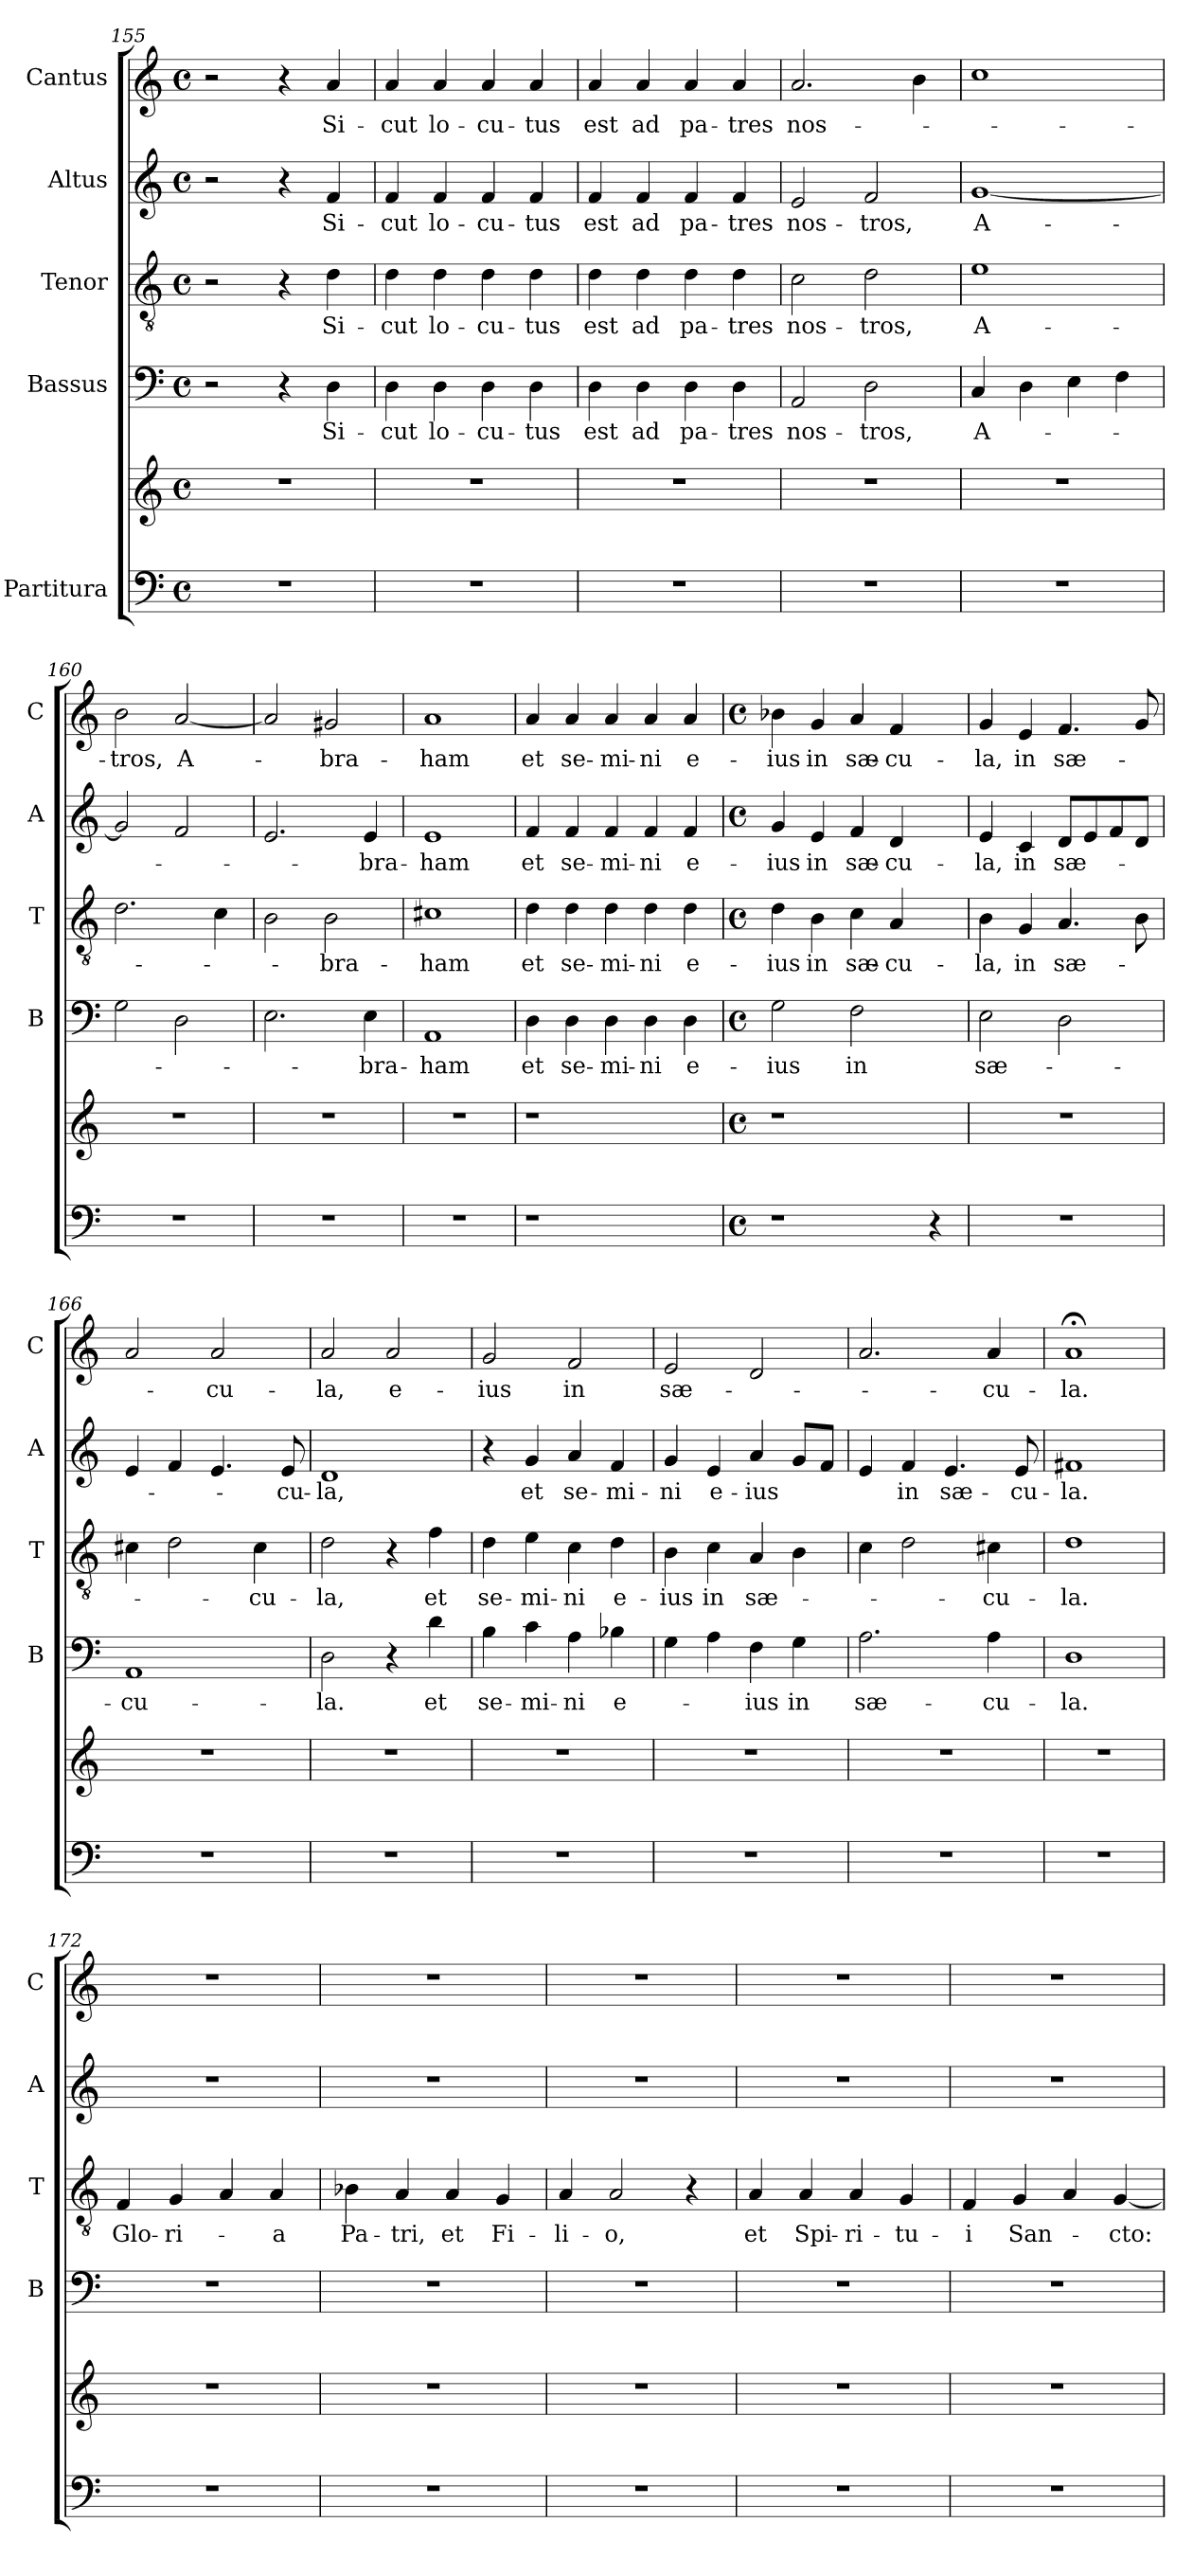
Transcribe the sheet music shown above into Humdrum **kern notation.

**kern	**kern	**kern	**text	**kern	**text	**kern	**text	**kern	**text
*part5	*part5	*part4	*part4	*part3	*part3	*part2	*part2	*part1	*part1
*staff6	*staff5	*staff4	*staff4	*staff3	*staff3	*staff2	*staff2	*staff1	*staff1
*I"Partitura	*	*I"Bassus	*	*I"Tenor	*	*I"Altus	*	*I"Cantus	*
*	*	*I'B	*	*I'T	*	*I'A	*	*I'C	*
!!LO:LB:g=z
*clefF4	*clefG2	*clefF4	*	*clefGv2	*	*clefG2	*	*clefG2	*
*k[]	*k[]	*k[]	*	*k[]	*	*k[]	*	*k[]	*
*C:	*C:	*C:	*	*C:	*	*C:	*	*C:	*
*M4/4	*M4/4	*M4/4	*	*M4/4	*	*M4/4	*	*M4/4	*
*met(c)	*met(c)	*met(c)	*	*met(c)	*	*met(c)	*	*met(c)	*
=155	=155	=155	=155	=155	=155	=155	=155	=155	=155
1r	1r	2r	.	2r	.	2r	.	2r	.
.	.	4r	.	4r	.	4r	.	4r	.
!	!	!	!LO:LY:b	!	!LO:LY:b	!	!LO:LY:b	!	!LO:LY:b
.	.	4D\	Si-	4d\	Si-	4f/	Si-	4a/	Si-
=156	=156	=156	=156	=156	=156	=156	=156	=156	=156
!	!	!	!LO:LY:b	!	!LO:LY:b	!	!LO:LY:b	!	!LO:LY:b
1r	1r	4D\	-cut	4d\	-cut	4f/	-cut	4a/	-cut
!	!	!	!LO:LY:b	!	!LO:LY:b	!	!LO:LY:b	!	!LO:LY:b
.	.	4D\	lo-	4d\	lo-	4f/	lo-	4a/	lo-
!	!	!	!LO:LY:b	!	!LO:LY:b	!	!LO:LY:b	!	!LO:LY:b
.	.	4D\	-cu-	4d\	-cu-	4f/	-cu-	4a/	-cu-
!	!	!	!LO:LY:b	!	!LO:LY:b	!	!LO:LY:b	!	!LO:LY:b
.	.	4D\	-tus	4d\	-tus	4f/	-tus	4a/	-tus
=157	=157	=157	=157	=157	=157	=157	=157	=157	=157
!	!	!	!LO:LY:b	!	!LO:LY:b	!	!LO:LY:b	!	!LO:LY:b
1r	1r	4D\	est	4d\	est	4f/	est	4a/	est
!	!	!	!LO:LY:b	!	!LO:LY:b	!	!LO:LY:b	!	!LO:LY:b
.	.	4D\	ad	4d\	ad	4f/	ad	4a/	ad
!	!	!	!LO:LY:b	!	!LO:LY:b	!	!LO:LY:b	!	!LO:LY:b
.	.	4D\	pa-	4d\	pa-	4f/	pa-	4a/	pa-
!	!	!	!LO:LY:b	!	!LO:LY:b	!	!LO:LY:b	!	!LO:LY:b
.	.	4D\	-tres	4d\	-tres	4f/	-tres	4a/	-tres
=158	=158	=158	=158	=158	=158	=158	=158	=158	=158
!	!	!	!LO:LY:b	!	!LO:LY:b	!	!LO:LY:b	!	!LO:LY:b
1r	1r	2AA/	nos-	2c\	nos-	2e/	nos-	2.a/	nos-
!	!	!	!LO:LY:b	!	!LO:LY:b	!	!LO:LY:b	!	!
.	.	2D\	-tros,	2d\	-tros,	2f/	-tros,	.	.
.	.	.	.	.	.	.	.	4b\	.
=159	=159	=159	=159	=159	=159	=159	=159	=159	=159
!	!	!	!LO:LY:b	!	!LO:LY:b	!	!LO:LY:b	!	!
1r	1r	4C/	A-	1e	A-	[1g	A-	1cc	.
.	.	4D\	.	.	.	.	.	.	.
.	.	4E\	.	.	.	.	.	.	.
.	.	4F\	.	.	.	.	.	.	.
=160	=160	=160	=160	=160	=160	=160	=160	=160	=160
!	!	!	!	!	!	!	!	!	!LO:LY:b
1r	1r	2G\	.	2.d\	.	2g/]	.	2b\	-tros,
!	!	!	!	!	!	!	!	!	!LO:LY:b
.	.	2D\	.	.	.	2f/	.	[2a/	A-
.	.	.	.	4c\	.	.	.	.	.
=161	=161	=161	=161	=161	=161	=161	=161	=161	=161
1r	1r	2.E\	.	2B\	.	2.e/	.	2a/]	.
!	!	!	!	!	!LO:LY:b	!	!	!	!LO:LY:b
.	.	.	.	2B\	-bra-	.	.	2g#X/	-bra-
!	!	!	!LO:LY:b	!	!	!	!LO:LY:b	!	!
.	.	4E\	-bra-	.	.	4e/	-bra-	.	.
=162	=162	=162	=162	=162	=162	=162	=162	=162	=162
!	!	!	!LO:LY:b	!	!LO:LY:b	!	!LO:LY:b	!	!LO:LY:b
1r	1r	1AA	-ham	1c#X	-ham	1e	-ham	1a	-ham
!!LO:LB:g=z
=163	=163	=163	=163	=163	=163	=163	=163	=163	=163
!	!	!	!LO:LY:b	!	!LO:LY:b	!	!LO:LY:b	!	!LO:LY:b
1r	1r	4D\	et	4d\	et	4f/	et	4a/	et
!	!	!	!LO:LY:b	!	!LO:LY:b	!	!LO:LY:b	!	!LO:LY:b
.	.	4D\	se-	4d\	se-	4f/	se-	4a/	se-
!	!	!	!LO:LY:b	!	!LO:LY:b	!	!LO:LY:b	!	!LO:LY:b
.	.	4D\	-mi-	4d\	-mi-	4f/	-mi-	4a/	-mi-
!	!	!	!LO:LY:b	!	!LO:LY:b	!	!LO:LY:b	!	!LO:LY:b
.	.	4D\	-ni	4d\	-ni	4f/	-ni	4a/	-ni
!	!	!	!LO:LY:b	!	!LO:LY:b	!	!LO:LY:b	!	!LO:LY:b
4ryy	4ryy	4D\	e-	4d\	e-	4f/	e-	4a/	e-
=164	=164	=164	=164	=164	=164	=164	=164	=164	=164
*M4/4	*M4/4	*M4/4	*	*M4/4	*	*M4/4	*	*M4/4	*
*met(c)	*met(c)	*met(c)	*	*met(c)	*	*met(c)	*	*met(c)	*
!	!	!	!LO:LY:b	!	!LO:LY:b	!	!LO:LY:b	!	!LO:LY:b
1r	1r	2G\	-ius	4d\	-ius	4g/	-ius	4b-X\	-ius
!	!	!	!	!	!LO:LY:b	!	!LO:LY:b	!	!LO:LY:b
.	.	.	.	4B\	in	4e/	in	4g/	in
!	!	!	!LO:LY:b	!	!LO:LY:b	!	!LO:LY:b	!	!LO:LY:b
.	.	2F\	in	4c\	sæ-	4f/	sæ-	4a/	sæ-
!	!	!	!	!	!LO:LY:b	!	!LO:LY:b	!	!LO:LY:b
.	.	.	.	4A/	-cu-	4d/	-cu-	4f/	-cu-
4r	4ryy	4ryy	.	4ryy	.	4ryy	.	4ryy	.
=165	=165	=165	=165	=165	=165	=165	=165	=165	=165
!	!	!	!LO:LY:b	!	!LO:LY:b	!	!LO:LY:b	!	!LO:LY:b
1r	1r	2E\	sæ-	4B\	-la,	4e/	-la,	4g/	-la,
!	!	!	!	!	!LO:LY:b	!	!LO:LY:b	!	!LO:LY:b
.	.	.	.	4G/	in	4c/	in	4e/	in
!	!	!	!	!	!LO:LY:b	!	!LO:LY:b	!	!LO:LY:b
.	.	2D\	.	4.A/	sæ-	8d/L	sæ-	4.f/	sæ-
.	.	.	.	.	.	8e/	.	.	.
.	.	.	.	.	.	8f/	.	.	.
.	.	.	.	8B\	.	8d/J	.	8g/	.
=166	=166	=166	=166	=166	=166	=166	=166	=166	=166
!	!	!	!LO:LY:b	!	!	!	!	!	!
1r	1r	1AA	-cu-	4c#X\	.	4e/	.	2a/	.
.	.	.	.	2d\	.	4f/	.	.	.
!	!	!	!	!	!	!	!	!	!LO:LY:b
.	.	.	.	.	.	4.e/	.	2a/	-cu-
!	!	!	!	!	!LO:LY:b	!	!	!	!
.	.	.	.	4c#\	-cu-	.	.	.	.
!	!	!	!	!	!	!	!LO:LY:b	!	!
.	.	.	.	.	.	8e/	-cu-	.	.
=167	=167	=167	=167	=167	=167	=167	=167	=167	=167
!	!	!	!LO:LY:b	!	!LO:LY:b	!	!LO:LY:b	!	!LO:LY:b
1r	1r	2D\	-la.	2d\	-la,	1d	-la,	2a/	-la,
!	!	!	!	!	!	!	!	!	!LO:LY:b
.	.	4r	.	4r	.	.	.	2a/	e-
!	!	!	!LO:LY:b	!	!LO:LY:b	!	!	!	!
.	.	4d\	et	4f\	et	.	.	.	.
=168	=168	=168	=168	=168	=168	=168	=168	=168	=168
!	!	!	!LO:LY:b	!	!LO:LY:b	!	!	!	!LO:LY:b
1r	1r	4B\	se-	4d\	se-	4r	.	2g/	-ius
!	!	!	!LO:LY:b	!	!LO:LY:b	!	!LO:LY:b	!	!
.	.	4c\	-mi-	4e\	-mi-	4g/	et	.	.
!	!	!	!LO:LY:b	!	!LO:LY:b	!	!LO:LY:b	!	!LO:LY:b
.	.	4A\	-ni	4c\	-ni	4a/	se-	2f/	in
!	!	!	!LO:LY:b	!	!LO:LY:b	!	!LO:LY:b	!	!
.	.	4B-X\	e-	4d\	e-	4f/	-mi-	.	.
=169	=169	=169	=169	=169	=169	=169	=169	=169	=169
!	!	!	!	!	!LO:LY:b	!	!LO:LY:b	!	!LO:LY:b
1r	1r	4G\	.	4B\	-ius	4g/	-ni	2e/	sæ-
!	!	!	!	!	!LO:LY:b	!	!LO:LY:b	!	!
.	.	4A\	.	4c\	in	4e/	e-	.	.
!	!	!	!LO:LY:b	!	!LO:LY:b	!	!LO:LY:b	!	!
.	.	4F\	-ius	4A/	sæ-	4a/	-ius	2d/	.
!	!	!	!LO:LY:b	!	!	!	!	!	!
.	.	4G\	in	4B\	.	8g/L	.	.	.
.	.	.	.	.	.	8f/J	.	.	.
=170	=170	=170	=170	=170	=170	=170	=170	=170	=170
!	!	!	!LO:LY:b	!	!	!	!	!	!
1r	1r	2.A\	sæ-	4c\	.	4e/	.	2.a/	.
!	!	!	!	!	!	!	!LO:LY:b	!	!
.	.	.	.	2d\	.	4f/	in	.	.
!	!	!	!	!	!	!	!LO:LY:b	!	!
.	.	.	.	.	.	4.e/	sæ-	.	.
!	!	!	!LO:LY:b	!	!LO:LY:b	!	!	!	!LO:LY:b
.	.	4A\	-cu-	4c#X\	-cu-	.	.	4a/	-cu-
!	!	!	!	!	!	!	!LO:LY:b	!	!
.	.	.	.	.	.	8e/	-cu-	.	.
=171	=171	=171	=171	=171	=171	=171	=171	=171	=171
!	!	!	!LO:LY:b	!	!LO:LY:b	!	!LO:LY:b	!	!LO:LY:b
1r	1r	1D	-la.	1d	-la.	1f#X	-la.	1a;<	-la.
!!LO:LB:g=z
=172	=172	=172	=172	=172	=172	=172	=172	=172	=172
!	!	!	!	!	!LO:LY:b	!	!	!	!
1r	1r	1r	.	4F/	Glo-	1r	.	1r	.
!	!	!	!	!	!LO:LY:b	!	!	!	!
.	.	.	.	4G/	-ri-	.	.	.	.
.	.	.	.	4A/	.	.	.	.	.
!	!	!	!	!	!LO:LY:b	!	!	!	!
.	.	.	.	4A/	-a	.	.	.	.
=173	=173	=173	=173	=173	=173	=173	=173	=173	=173
!	!	!	!	!	!LO:LY:b	!	!	!	!
1r	1r	1r	.	4B-X\	Pa-	1r	.	1r	.
!	!	!	!	!	!LO:LY:b	!	!	!	!
.	.	.	.	4A/	-tri,	.	.	.	.
!	!	!	!	!	!LO:LY:b	!	!	!	!
.	.	.	.	4A/	et	.	.	.	.
!	!	!	!	!	!LO:LY:b	!	!	!	!
.	.	.	.	4G/	Fi-	.	.	.	.
=174	=174	=174	=174	=174	=174	=174	=174	=174	=174
!	!	!	!	!	!LO:LY:b	!	!	!	!
1r	1r	1r	.	4A/	-li-	1r	.	1r	.
!	!	!	!	!	!LO:LY:b	!	!	!	!
.	.	.	.	2A/	-o,	.	.	.	.
.	.	.	.	4r	.	.	.	.	.
=175	=175	=175	=175	=175	=175	=175	=175	=175	=175
!	!	!	!	!	!LO:LY:b	!	!	!	!
1r	1r	1r	.	4A/	et	1r	.	1r	.
!	!	!	!	!	!LO:LY:b	!	!	!	!
.	.	.	.	4A/	Spi-	.	.	.	.
!	!	!	!	!	!LO:LY:b	!	!	!	!
.	.	.	.	4A/	-ri-	.	.	.	.
!	!	!	!	!	!LO:LY:b	!	!	!	!
.	.	.	.	4G/	-tu-	.	.	.	.
=176	=176	=176	=176	=176	=176	=176	=176	=176	=176
!	!	!	!	!	!LO:LY:b	!	!	!	!
1r	1r	1r	.	4F/	-i	1r	.	1r	.
!	!	!	!	!	!LO:LY:b	!	!	!	!
.	.	.	.	4G/	San-	.	.	.	.
.	.	.	.	4A/	.	.	.	.	.
!	!	!	!	!	!LO:LY:b	!	!	!	!
.	.	.	.	[4G/	-cto:	.	.	.	.
=	=	=	=	=	=	=	=	=	=
*-	*-	*-	*-	*-	*-	*-	*-	*-	*-
